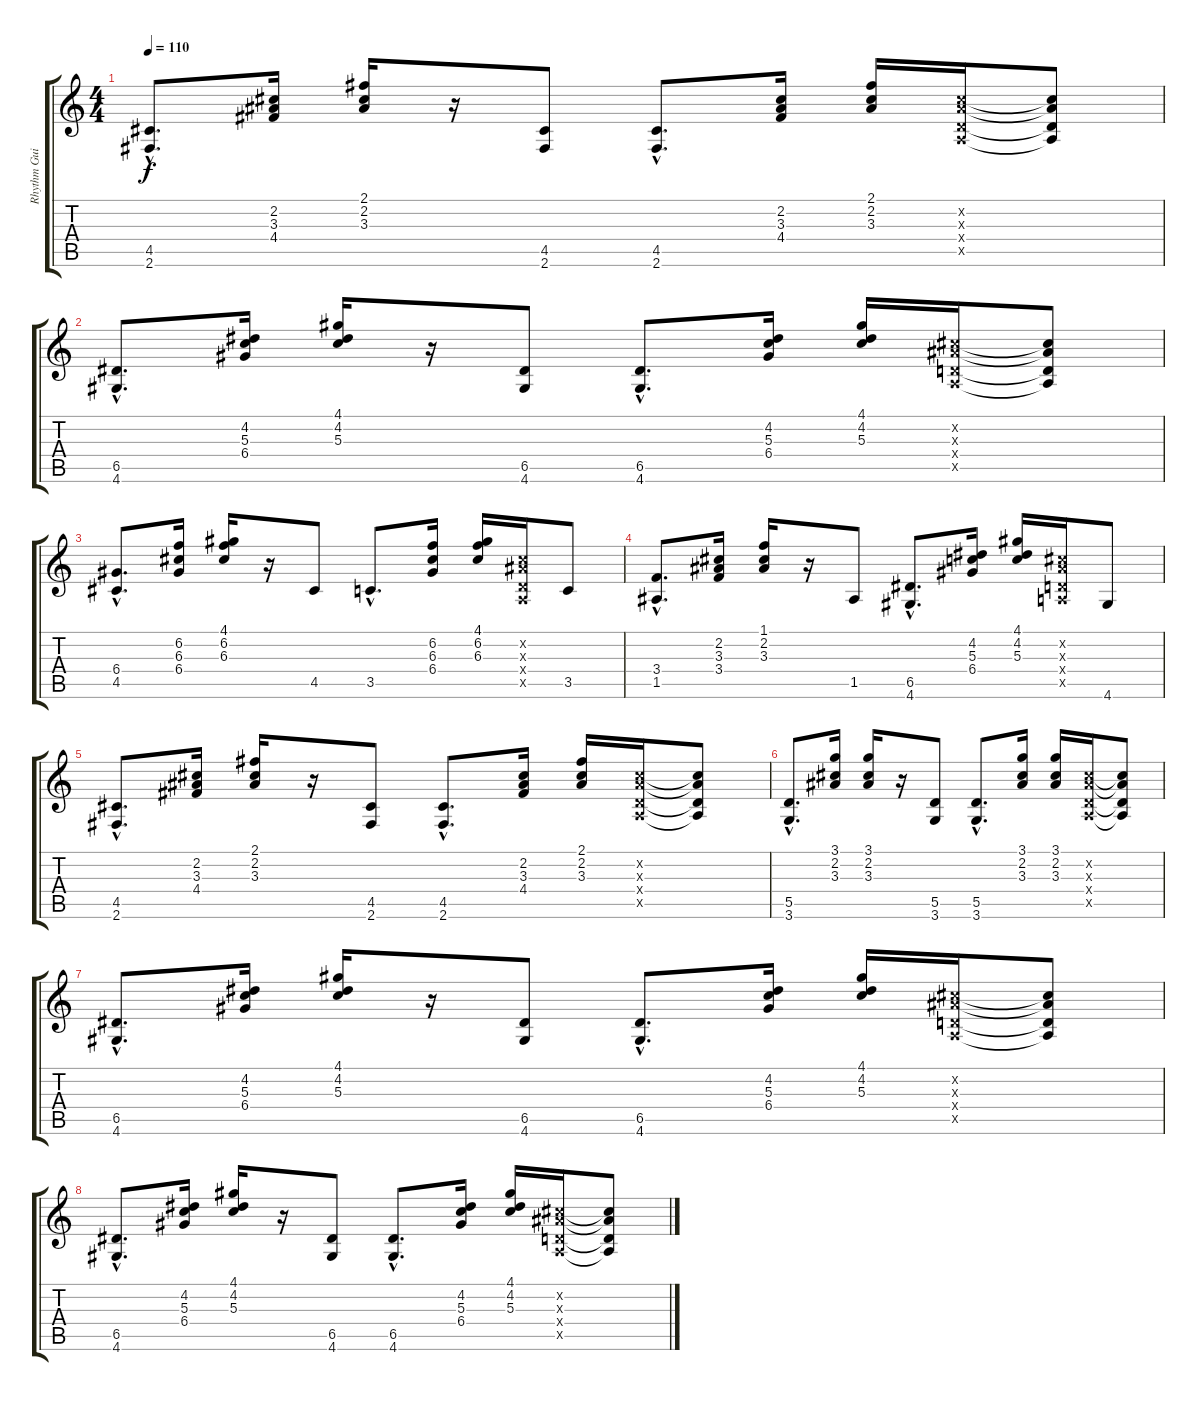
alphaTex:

\track ("Rhythm Guitar" "Rhythm Gui") {instrument electricguitarjazz}
\staff {score tabs}
\tuning (E4 B3 G3 D3 A2 E2) {hide}
\ts (4 4)
\tempo 110
\clef g2
\ks c
(4.5{hac} 2.6{hac}).8{d dy f} (2.2 3.3 4.4).16 (2.1 2.2 3.3).16 r.16 (4.5 2.6).8 (4.5{hac} 2.6{hac}).8{d} (2.2 3.3 4.4).16 (2.1 2.2 3.3).16 (2.2{x} 3.3{x} 0.4{x} 0.5{x}).16 (2.2{t} 3.3{t} 0.4{t} 0.5{t}).8 |
(6.5{hac} 4.6{hac}).8{d} (4.2 5.3 6.4).16 (4.1 4.2 5.3).16 r.16 (6.5 4.6).8 (6.5{hac} 4.6{hac}).8{d} (4.2 5.3 6.4).16 (4.1 4.2 5.3).16 (2.2{x} 3.3{x} 0.4{x} 0.5{x}).16 (2.2{t} 3.3{t} 0.4{t} 0.5{t}).8 |
(6.4{hac} 4.5{hac}).8{d} (6.2 6.3 6.4).16 (4.1 6.2 6.3).16 r.16 4.5.8 3.5{hac}.8{d} (6.2 6.3 6.4).16 (4.1 6.2 6.3).16 (2.2{x} 3.3{x} 0.4{x} 0.5{x}).16 3.5.8 |
(3.4{hac} 1.5{hac}).8{d} (2.2 3.3 3.4).16 (1.1 2.2 3.3).16 r.16 1.5.8 (6.5{hac} 4.6{hac}).8{d} (4.2 5.3 6.4).16 (4.1 4.2 5.3).16 (2.2{x} 3.3{x} 0.4{x} 0.5{x}).16 4.6.8 |
(4.5{hac} 2.6{hac}).8{d} (2.2 3.3 4.4).16 (2.1 2.2 3.3).16 r.16 (4.5 2.6).8 (4.5{hac} 2.6{hac}).8{d} (2.2 3.3 4.4).16 (2.1 2.2 3.3).16 (2.2{x} 3.3{x} 0.4{x} 0.5{x}).16 (2.2{t} 3.3{t} 0.4{t} 0.5{t}).8 |
(5.5{hac} 3.6{hac}).8{d} (3.1 2.2 3.3).16 (3.1 2.2 3.3).16 r.16 (5.5 3.6).8 (5.5{hac} 3.6{hac}).8{d} (3.1 2.2 3.3).16 (3.1 2.2 3.3).16 (2.2{x} 3.3{x} 0.4{x} 0.5{x}).16 (2.2{t} 3.3{t} 0.4{t} 0.5{t}).8 |
(6.5{hac} 4.6{hac}).8{d} (4.2 5.3 6.4).16 (4.1 4.2 5.3).16 r.16 (6.5 4.6).8 (6.5{hac} 4.6{hac}).8{d} (4.2 5.3 6.4).16 (4.1 4.2 5.3).16 (2.2{x} 3.3{x} 0.4{x} 0.5{x}).16 (2.2{t} 3.3{t} 0.4{t} 0.5{t}).8 |
(6.5{hac} 4.6{hac}).8{d} (4.2 5.3 6.4).16 (4.1 4.2 5.3).16 r.16 (6.5 4.6).8 (6.5{hac} 4.6{hac}).8{d} (4.2 5.3 6.4).16 (4.1 4.2 5.3).16 (2.2{x} 3.3{x} 0.4{x} 0.5{x}).16 (2.2{t} 3.3{t} 0.4{t} 0.5{t}).8
